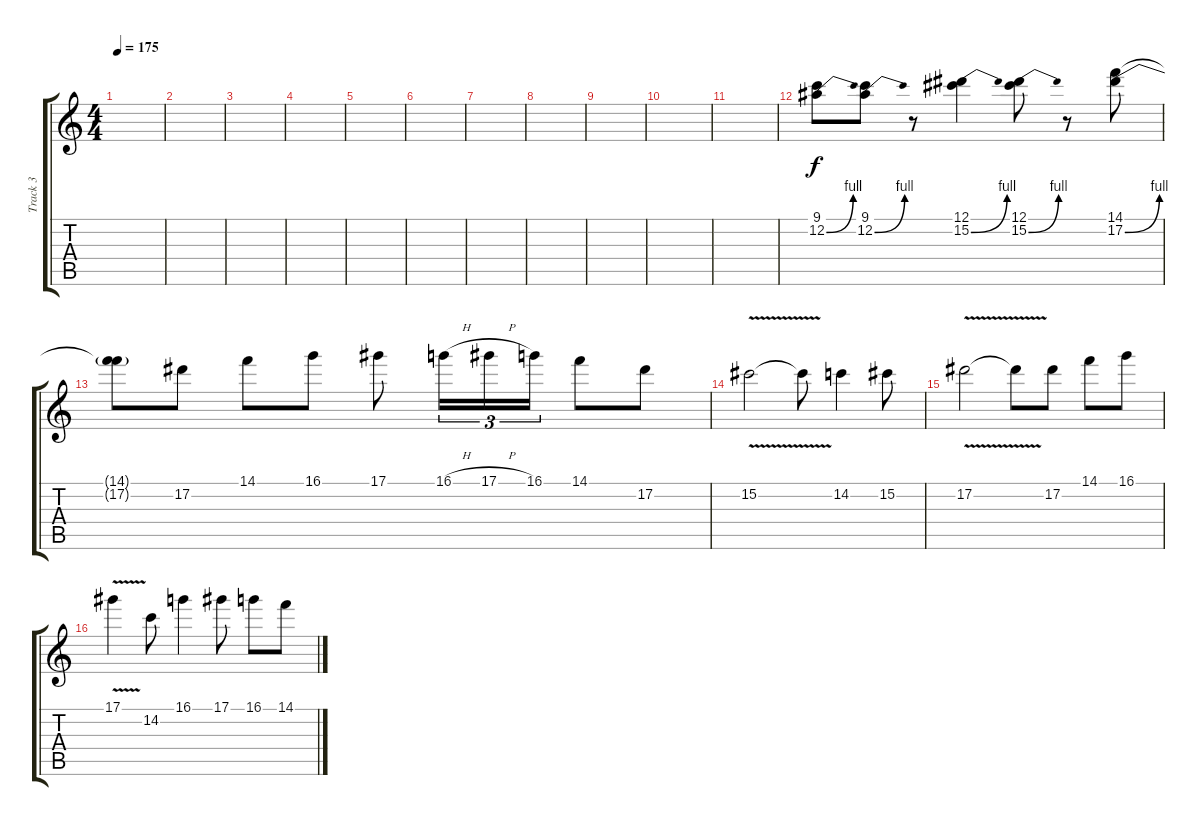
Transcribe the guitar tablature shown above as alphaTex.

\track ("Track 3" "Track 3") {instrument overdrivenguitar}
\staff {score tabs}
\tuning (Eb4 Bb3 Gb3 Db3 Ab2 Eb2) {hide}
\ts (4 4)
\tempo 175
\clef g2
\ks c
|
|
|
|
|
|
|
|
|
|
|
(9.1 12.2{be (bend 0 0 60 4)}).8 (9.1 12.2{be (bend 0 0 60 4)}).8 r.8 (12.1 15.2{be (bend 0 0 60 4)}).4 (12.1 15.2{be (bend 0 0 60 4)}).8 r.8 (14.1 17.2{be (bend 0 0 60 4)}).8 |
(14.1{t} 17.2{t}).8 17.2.8 14.1.8 16.1.8 17.1.8 16.1{h}.16{tu (3 2)} 17.1{h}.16{tu (3 2)} 16.1.16{tu (3 2)} 14.1.8 17.2.8 |
15.2{v}.2 15.2{t}.8 14.2.4 15.2.8 |
17.2{v}.2 17.2{t}.8 17.2.8 14.1.8 16.1.8 |
17.1{v}.4 14.2.8 16.1.4 17.1.8 16.1.8 14.1.8
